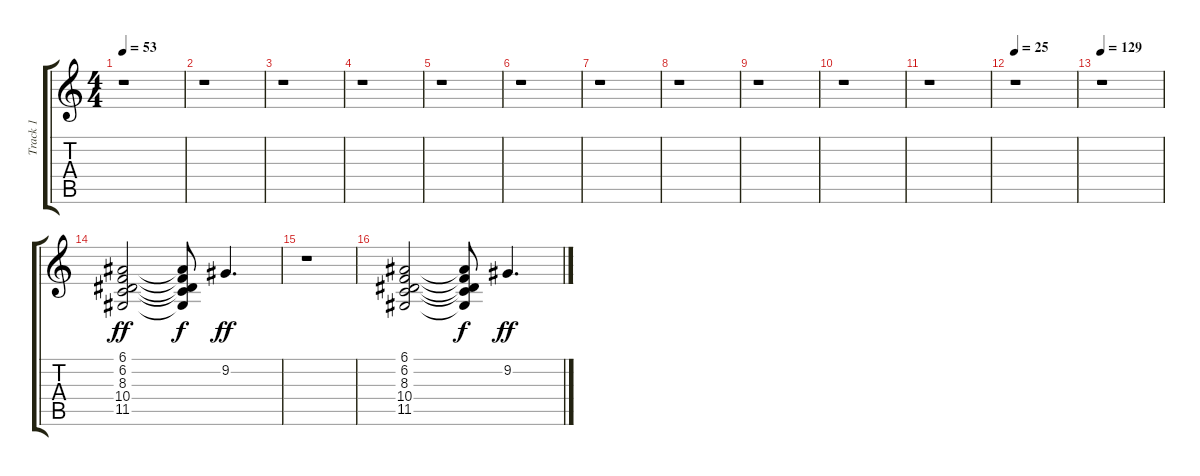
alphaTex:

\track ("Track 1" "Track 1") {instrument pad4choir}
\staff {score tabs}
\tuning (E4 B3 G3 D3 A2 E2) {hide}
\ts (4 4)
\tempo 53
\clef g2
\ks c
r.1{dy ff instrument pad4choir} |
r.1 |
r.1 |
r.1 |
r.1 |
r.1 |
r.1 |
r.1 |
r.1 |
r.1 |
r.1 |
\tempo 25
r.1 |
\tempo 129
r.1 |
(6.1 6.2 8.3 10.4 11.5).2 (6.1{t} 6.2{t} 8.3{t} 10.4{t} 11.5{t}).8{dy f} 9.2.4{d dy ff} |
r.1 |
(6.1 6.2 8.3 10.4 11.5).2 (6.1{t} 6.2{t} 8.3{t} 10.4{t} 11.5{t}).8{dy f} 9.2.4{d dy ff}
